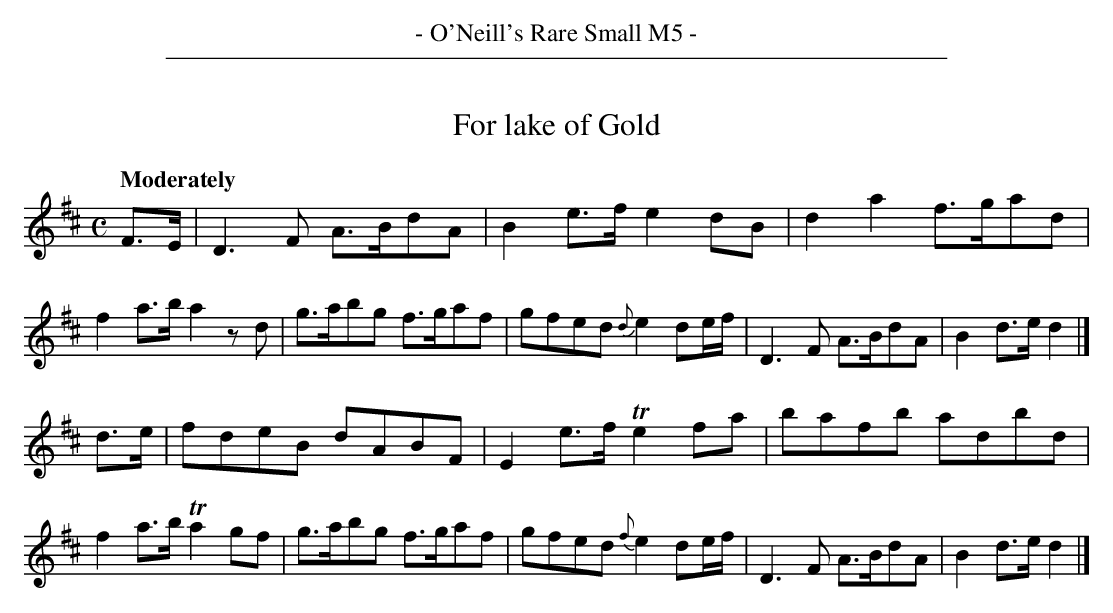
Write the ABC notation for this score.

X:1
T: For lake of Gold
Q: "Moderately"
M: C
L: 1/8
K: D
F>E |\
D3F A>BdA | B2e>f e2dB | d2a2 f>gad | f2a>b a2zd |\
g>abg f>gaf | gfed {d}e2de/f/ | D3F A>BdA | B2d>e d2 |]
d>e |\
fdeB dABF | E2e>f Te2fa | bafb adbd | f2a>b Ta2gf |\
g>abg f>gaf | gfed {f}e2de/f/ | D3F A>BdA | B2d>e d2 |]
